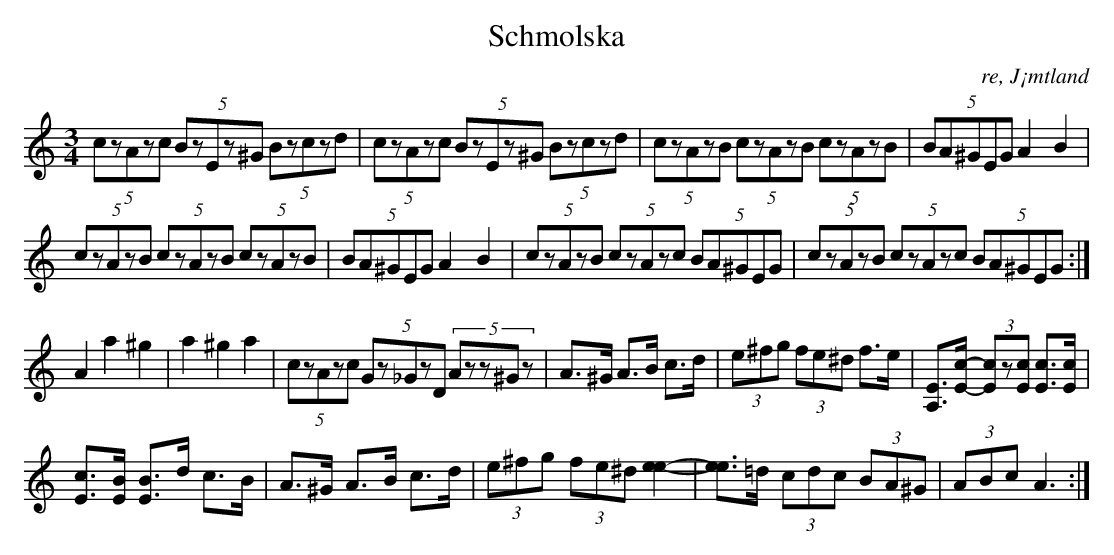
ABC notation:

X:1
T:Schmolska
O: re, J¡mtland
M:3/4
L:1/8
K:Am
(5:2 czAzc (5:2Bz-Ez^G (5:2Bzczd| (5:2 czAzc (5:2Bz-Ez^G (5:2Bzczd|(5:2czAzB (5:2czAzB (5:2czAzB| (5:2BA^GEG  A2 B2|
 (5:2czAzB (5:2czAzB (5:2czAzB|   (5:2BA^GEG  A2 B2|   (5:2czAzB (5:2czAzc (5:2BA^GEG|  (5:2czAzB (5:2czAzc (5:2BA^GEG:|
A2 a2 ^g2|a2 ^g2 a2| (5:2 czAzc (5:2Gz_GzD (5:2Azz^Gz | A>^G A>B c>d | (3e^fg (3fe^d f>e | [EA,]>[c-E-] (3[cE]z[cE] [cE]>[cE] |
[cE]>[BE] [BE]>d c>B | A>^G A>B c>d | (3e^fg (3fe^d [e2-e2-] | [ee]>=d (3cdc (3BA^G | (3ABc A3 :|]
